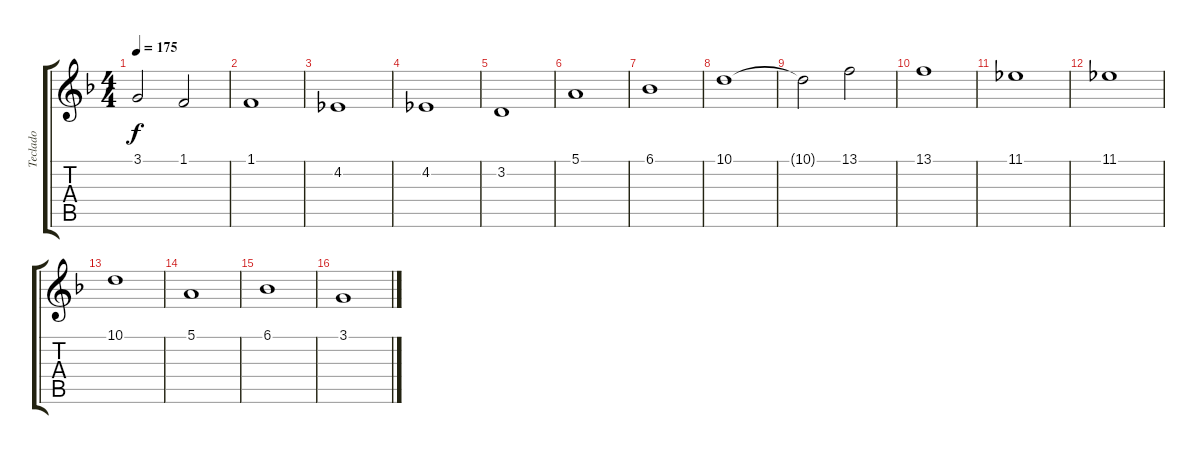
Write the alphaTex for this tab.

\track ("Teclado" "Teclado") {instrument stringensemble1}
\staff {score tabs}
\tuning (E4 B3 G3 D3 A2 E2) {hide}
\ts (4 4)
\tempo 175
\clef g2
\ks dminor
3.1{t}.2{dy f} 1.1.2 |
1.1.1 |
4.2.1 |
4.2.1 |
3.2.1 |
5.1.1 |
6.1.1 |
10.1.1 |
10.1{t}.2 13.1.2 |
13.1.1 |
11.1.1 |
11.1.1 |
10.1.1 |
5.1.1 |
6.1.1 |
3.1.1
